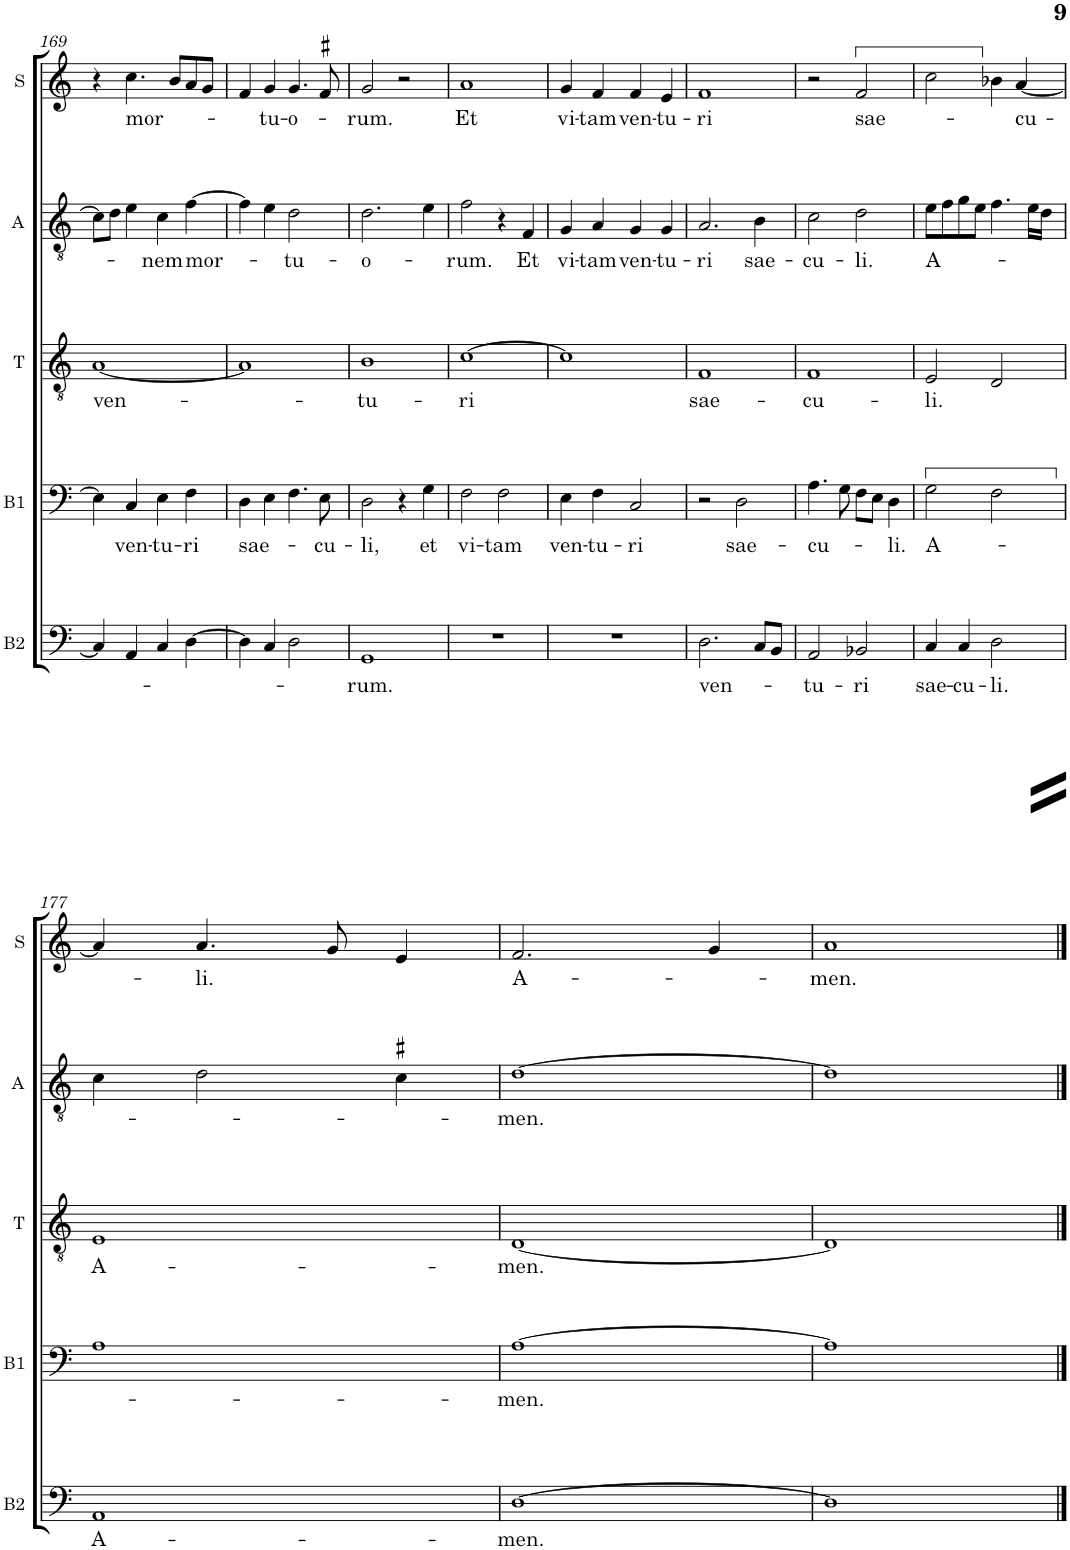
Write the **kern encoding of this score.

**kern	**text	**kern	**text	**kern	**text	**kern	**text	**kern	**text
*part5	*part5	*part4	*part4	*part3	*part3	*part2	*part2	*part1	*part1
*staff5	*staff5	*staff4	*staff4	*staff3	*staff3	*staff2	*staff2	*staff1	*staff1
*I"B2	*	*I"B1	*	*I"T	*	*I"A	*	*I"S	*
*I'B2	*	*I'B1	*	*I'T	*	*I'A	*	*I'S	*
!!LO:PB:g=z
*clefF4	*	*clefF4	*	*clefGv2	*	*clefGv2	*	*clefG2	*
*k[]	*	*k[]	*	*k[]	*	*k[]	*	*k[]	*
*M2/2	*	*M2/2	*	*M2/2	*	*M2/2	*	*M2/2	*
*met(c|)	*	*met(c|)	*	*met(c|)	*	*met(c|)	*	*met(c|)	*
=169	=169	=169	=169	=169	=169	=169	=169	=169	=169
!	!	!	!	!	!LO:LY:b	!	!	!	!
4C/]	.	4E\]	.	[1A	ven-	8c\L]	.	4r	.
.	.	.	.	.	.	8d\J	.	.	.
!	!	!	!LO:LY:b	!	!	!	!	!	!LO:LY:b
4AA/	.	4C/	ven-	.	.	4e\	.	4.cc\	mor-
!	!	!	!LO:LY:b	!	!	!	!LO:LY:b	!	!
4C/	.	4E\	-tu-	.	.	4c\	nem	.	.
.	.	.	.	.	.	.	.	8b/L	.
!	!	!	!LO:LY:b	!	!	!	!LO:LY:b	!	!
[4D\	.	4F\	-ri	.	.	[4f\	mor-	8a/	.
.	.	.	.	.	.	.	.	8g/J	.
=170	=170	=170	=170	=170	=170	=170	=170	=170	=170
!	!	!	!LO:LY:b	!	!	!	!	!	!
4D\]	.	4D\	sae-	1A]	.	4f\]	.	4f/	.
!	!	!	!	!	!	!	!	!	!LO:LY:b
4C/	.	4E\	.	.	.	4e\	.	4g/	-tu-
!	!	!	!	!	!	!	!LO:LY:b	!	!LO:LY:b
2D\	.	4.F\	.	.	.	2d\	tu-	4.g/	-o-
!	!	!	!LO:LY:b	!	!	!	!	!	!
.	.	8E\	-cu-	.	.	.	.	8f#X/	.
=171	=171	=171	=171	=171	=171	=171	=171	=171	=171
!	!LO:LY:b	!	!LO:LY:b	!	!LO:LY:b	!	!LO:LY:b	!	!LO:LY:b
1GG	-rum.	2D\	-li,	1B	-tu-	2.d\	-o-	2g/	-rum.
.	.	4r	.	.	.	.	.	2r	.
!	!	!	!LO:LY:b	!	!	!	!	!	!
.	.	4G\	et	.	.	4e\	.	.	.
=172	=172	=172	=172	=172	=172	=172	=172	=172	=172
!	!	!	!LO:LY:b	!	!LO:LY:b	!	!LO:LY:b	!	!LO:LY:b
1r	.	2F\	vi-	[1c	-ri	2f\	-rum.	1a	Et
!	!	!	!LO:LY:b	!	!	!	!	!	!
.	.	2F\	-tam	.	.	4r	.	.	.
!	!	!	!	!	!	!	!LO:LY:b	!	!
.	.	.	.	.	.	4F/	Et	.	.
=173	=173	=173	=173	=173	=173	=173	=173	=173	=173
!	!	!	!LO:LY:b	!	!	!	!LO:LY:b	!	!LO:LY:b
1r	.	4E\	ven-	1c]	.	4G/	vi-	4g/	vi-
!	!	!	!LO:LY:b	!	!	!	!LO:LY:b	!	!LO:LY:b
.	.	4F\	-tu-	.	.	4A/	-tam	4f/	-tam
!	!	!	!LO:LY:b	!	!	!	!LO:LY:b	!	!LO:LY:b
.	.	2C/	-ri	.	.	4G/	ven-	4f/	ven-
!	!	!	!	!	!	!	!LO:LY:b	!	!LO:LY:b
.	.	.	.	.	.	4G/	-tu-	4e/	-tu-
=174	=174	=174	=174	=174	=174	=174	=174	=174	=174
!	!LO:LY:b	!	!	!	!LO:LY:b	!	!LO:LY:b	!	!LO:LY:b
2.D\	ven-	2r	.	1F	sae-	2.A/	-ri	1f	-ri
!	!	!	!LO:LY:b	!	!	!	!	!	!
.	.	2D\	sae-	.	.	.	.	.	.
!	!	!	!	!	!	!	!LO:LY:b	!	!
8C/L	.	.	.	.	.	4B\	sae-	.	.
8BB/J	.	.	.	.	.	.	.	.	.
=175	=175	=175	=175	=175	=175	=175	=175	=175	=175
!	!LO:LY:b	!	!LO:LY:b	!	!LO:LY:b	!	!LO:LY:b	!	!
2AA/	-tu-	4.A\	-cu-	1F	-cu-	2c\	-cu-	2r	.
.	.	8G\	.	.	.	.	.	.	.
!	!LO:LY:b	!	!	!	!	!	!LO:LY:b	!	!LO:LY:b
2BB-X/	-ri	8F\L	.	.	.	2d\	-li.	2f/	sae-
.	.	8E\J	.	.	.	.	.	.	.
!	!	!	!LO:LY:b	!	!	!	!	!	!
.	.	4D\	-li.	.	.	.	.	.	.
=176	=176	=176	=176	=176	=176	=176	=176	=176	=176
!	!LO:LY:b	!	!LO:LY:b	!	!LO:LY:b	!	!LO:LY:b	!	!
4C/	sae-	2G\	A-	2E/	-li.	8e\L	A-	2cc\	.
.	.	.	.	.	.	8f\	.	.	.
!	!LO:LY:b	!	!	!	!	!	!	!	!
4C/	-cu-	.	.	.	.	8g\	.	.	.
.	.	.	.	.	.	8e\J	.	.	.
!	!LO:LY:b	!	!	!	!	!	!	!	!
2D\	-li.	2F\	.	2D/	.	4.f\	.	4b-X\	.
!	!	!	!	!	!	!	!	!	!LO:LY:b
.	.	.	.	.	.	.	.	[4a/	-cu-
.	.	.	.	.	.	16e\LL	.	.	.
.	.	.	.	.	.	16d\JJ	.	.	.
!!LO:LB:g=z
=177	=177	=177	=177	=177	=177	=177	=177	=177	=177
!	!LO:LY:b	!	!	!	!LO:LY:b	!	!	!	!
1AA	A-	1A	.	1E	A-	4c\	.	4a/]	.
!	!	!	!	!	!	!	!	!	!LO:LY:b
.	.	.	.	.	.	2d\	.	4.a/	-li.
.	.	.	.	.	.	.	.	8g/	.
.	.	.	.	.	.	4c#X\	.	4e/	.
=178	=178	=178	=178	=178	=178	=178	=178	=178	=178
!	!LO:LY:b	!	!LO:LY:b	!	!LO:LY:b	!	!LO:LY:b	!	!LO:LY:b
[1D	-men.	[1A	-men.	[1D	-men.	[1d	-men.	2.f/	A-
.	.	.	.	.	.	.	.	4g/	.
=179	=179	=179	=179	=179	=179	=179	=179	=179	=179
!	!	!	!	!	!	!	!	!	!LO:LY:b
1D]	.	1A]	.	1D]	.	1d]	.	1a	-men.
==	==	==	==	==	==	==	==	==	==
*-	*-	*-	*-	*-	*-	*-	*-	*-	*-
